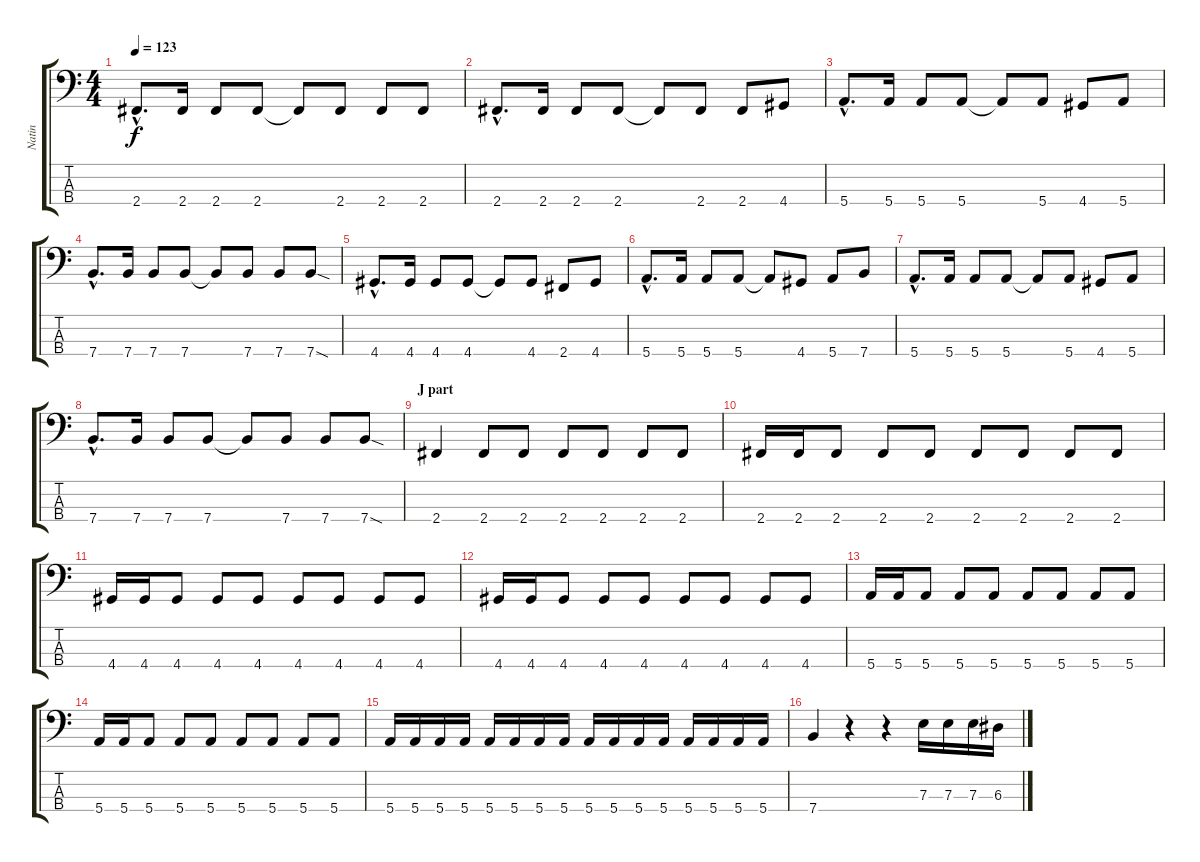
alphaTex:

\track ("Natin" "Natin") {instrument electricbasspick}
\staff {score tabs}
\tuning (G2 D2 A1 E1) {hide}
\ts (4 4)
\tempo 123
\clef f4
\ks c
2.4{hac}.8{d dy f} 2.4.16 2.4.8 2.4.8 2.4{t}.8 2.4.8 2.4.8 2.4.8 |
2.4{hac}.8{d} 2.4.16 2.4.8 2.4.8 2.4{t}.8 2.4.8 2.4.8 4.4.8 |
5.4{hac}.8{d} 5.4.16 5.4.8 5.4.8 5.4{t}.8 5.4.8 4.4.8 5.4.8 |
7.4{hac}.8{d} 7.4.16 7.4.8 7.4.8 7.4{t}.8 7.4.8 7.4.8 7.4{sod}.8 |
4.4{hac}.8{d} 4.4.16 4.4.8 4.4.8 4.4{t}.8 4.4.8 2.4.8 4.4.8 |
5.4{hac}.8{d} 5.4.16 5.4.8 5.4.8 5.4{t}.8 4.4.8 5.4.8 7.4.8 |
5.4{hac}.8{d} 5.4.16 5.4.8 5.4.8 5.4{t}.8 5.4.8 4.4.8 5.4.8 |
7.4{hac}.8{d} 7.4.16 7.4.8 7.4.8 7.4{t}.8 7.4.8 7.4.8 7.4{sod}.8 |
\section ("" "J part")
2.4.4 2.4.8 2.4.8 2.4.8 2.4.8 2.4.8 2.4.8 |
2.4.16 2.4.16 2.4.8 2.4.8 2.4.8 2.4.8 2.4.8 2.4.8 2.4.8 |
4.4.16 4.4.16 4.4.8 4.4.8 4.4.8 4.4.8 4.4.8 4.4.8 4.4.8 |
4.4.16 4.4.16 4.4.8 4.4.8 4.4.8 4.4.8 4.4.8 4.4.8 4.4.8 |
5.4.16 5.4.16 5.4.8 5.4.8 5.4.8 5.4.8 5.4.8 5.4.8 5.4.8 |
5.4.16 5.4.16 5.4.8 5.4.8 5.4.8 5.4.8 5.4.8 5.4.8 5.4.8 |
5.4.16 5.4.16 5.4.16 5.4.16 5.4.16 5.4.16 5.4.16 5.4.16 5.4.16 5.4.16 5.4.16 5.4.16 5.4.16 5.4.16 5.4.16 5.4.16 |
7.4.4 r.4 r.4 7.3.16 7.3.16 7.3.16 6.3.16
